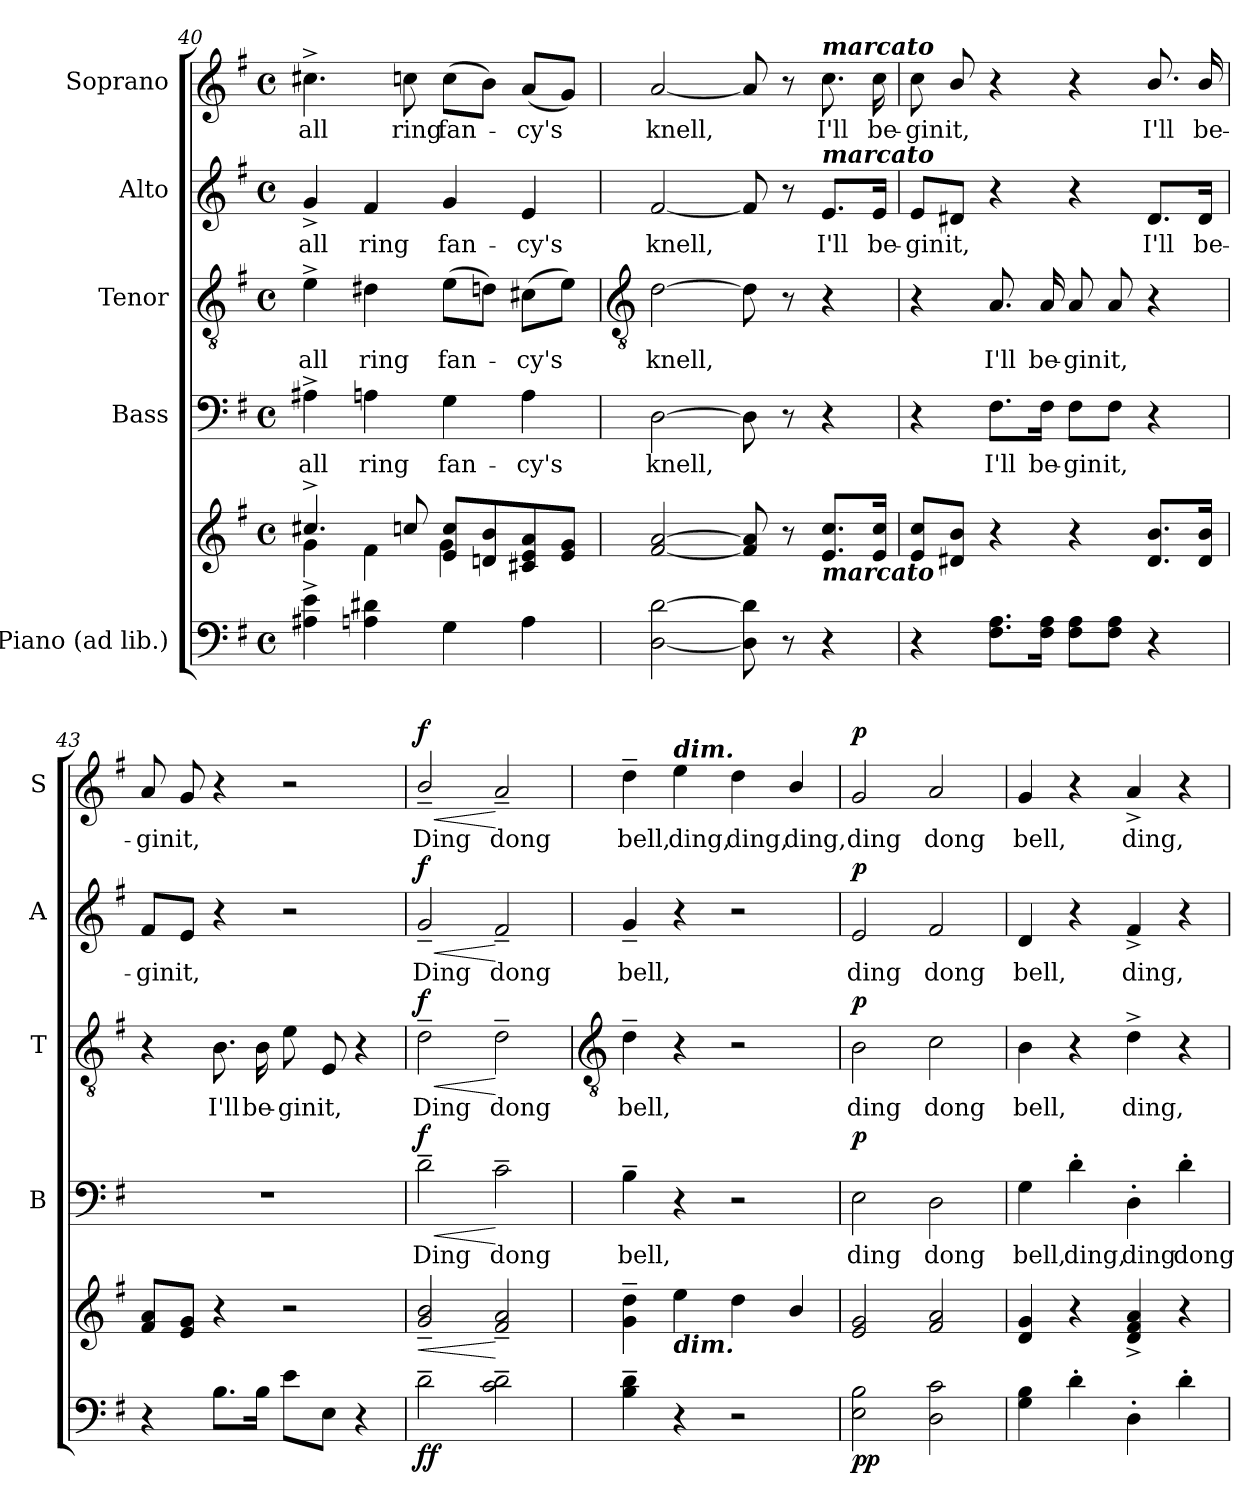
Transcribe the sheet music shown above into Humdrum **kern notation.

**kern	**kern	**dynam	**kern	**text	**dynam	**kern	**text	**dynam	**kern	**text	**dynam	**kern	**text	**dynam
*part5	*part5	*part5	*part4	*part4	*part4	*part3	*part3	*part3	*part2	*part2	*part2	*part1	*part1	*part1
*staff6	*staff5	*staff5/6	*staff4	*staff4	*staff4	*staff3	*staff3	*staff3	*staff2	*staff2	*staff2	*staff1	*staff1	*staff1
*I"Piano (ad lib.)	*	*	*I"Bass	*	*	*I"Tenor	*	*	*I"Alto	*	*	*I"Soprano	*	*
*	*	*	*I'B	*	*	*I'T	*	*	*I'A	*	*	*I'S	*	*
*clefF4	*clefG2	*	*clefF4	*	*	*clefGv2	*	*	*clefG2	*	*	*clefG2	*	*
*k[f#]	*k[f#]	*	*k[f#]	*	*	*k[f#]	*	*	*k[f#]	*	*	*k[f#]	*	*
*G:	*G:	*	*G:	*	*	*G:	*	*	*G:	*	*	*G:	*	*
*M4/4	*M4/4	*	*M4/4	*	*	*M4/4	*	*	*M4/4	*	*	*M4/4	*	*
*met(c)	*met(c)	*	*met(c)	*	*	*met(c)	*	*	*met(c)	*	*	*met(c)	*	*
=40	=40	=40	=40	=40	=40	=40	=40	=40	=40	=40	=40	=40	=40	=40
*	*^	*	*	*	*	*	*	*	*	*	*	*	*	*
!	!	!	!	!	!LO:LY:b	!	!	!LO:LY:b	!	!	!LO:LY:b	!	!	!LO:LY:b	!
4A#X^ 4e^	4.cc#X^/	4g\	.	4A#X^	all	.	4e^	all	.	4g^	all	.	4.cc#X^	all	.
!	!	!	!	!	!LO:LY:b	!	!	!LO:LY:b	!	!	!LO:LY:b	!	!	!	!
4An 4d#X	.	4f#\	.	4An	ring	.	4d#X	ring	.	4f#	ring	.	.	.	.
!	!	!	!	!	!	!	!	!	!	!	!	!	!	!LO:LY:b	!
.	8ccn/	.	.	.	.	.	.	.	.	.	.	.	8ccn	ring	.
!	!	!	!	!	!LO:LY:b	!	!	!LO:LY:b	!	!	!LO:LY:b	!	!	!LO:LY:b	!
4G	8e 8ccL	4g\	.	4G	fan-	.	(>8eL	fan-	.	4g	fan-	.	(>8ccL	fan-	.
.	8dn 8b	.	.	.	.	.	8dnJ)	.	.	.	.	.	8bJ)	.	.
!	!	!	!	!	!LO:LY:b	!	!	!LO:LY:b	!	!	!LO:LY:b	!	!	!LO:LY:b	!
4A	8c#X 8e 8a	4ryy	.	4A	-cy's	.	(>8c#XL	cy's	.	4e	-cy's	.	(<8aL	cy's	.
.	8e 8gJ	.	.	.	.	.	8eJ)	.	.	.	.	.	8gJ)	.	.
*	*v	*v	*	*	*	*	*	*	*	*	*	*	*	*	*
!!LO:LB:g=z
=41	=41	=41	=41	=41	=41	=41	=41	=41	=41	=41	=41	=41	=41	=41
*	*	*	*	*	*	*clefGv2	*	*	*	*	*	*	*	*
!	!	!	!	!LO:LY:b	!	!	!LO:LY:b	!	!	!LO:LY:b	!	!	!LO:LY:b	!
[2D [2d	[2f# [2a	.	[2D	knell,	.	[2d	knell,	.	[2f#	knell,	.	[2a	knell,	.
8D] 8d]	8f#] 8a]	.	8D]	.	.	8d]	.	.	8f#]	.	.	8a]	.	.
8r	8r	.	8r	.	.	8r	.	.	8r	.	.	8r	.	.
!	!	!	!	!	!	!	!	!	!	!	!	!LO:TX:a:Bi:t=marcato	!	!
!	!	!	!	!	!	!	!	!	!LO:TX:a:Bi:t=marcato	!	!	!	!	!
!	!LO:TX:b:Bi:t=marcato	!	!	!	!	!	!	!	!	!	!	!	!	!
!	!	!	!	!	!	!	!	!	!	!LO:LY:b	!	!	!LO:LY:b	!
4r	8.e 8.ccL	.	4r	.	.	4r	.	.	8.e/L	I'll	.	8.cc	I'll	.
!	!	!	!	!	!	!	!	!	!	!LO:LY:b	!	!	!LO:LY:b	!
.	16e 16ccJ	.	.	.	.	.	.	.	16e/Jk	be-	.	16cc	be-	.
=42	=42	=42	=42	=42	=42	=42	=42	=42	=42	=42	=42	=42	=42	=42
!	!	!	!	!	!	!	!	!	!	!LO:LY:b	!	!	!LO:LY:b	!
4r	8e 8ccL	.	4r	.	.	4r	.	.	8e/L	-gin	.	8cc	-gin	.
!	!	!	!	!	!	!	!	!	!	!LO:LY:b	!	!	!LO:LY:b	!
.	8d#X/ 8b/J	.	.	.	.	.	.	.	8d#X/J	it,	.	8b/	it,	.
!	!	!	!	!LO:LY:b	!	!	!LO:LY:b	!	!	!	!	!	!	!
8.F# 8.AL	4r	.	8.F#\L	I'll	.	8.A	I'll	.	4r	.	.	4r	.	.
!	!	!	!	!LO:LY:b	!	!	!LO:LY:b	!	!	!	!	!	!	!
16F# 16AJ	.	.	16F#\Jk	be-	.	16A	be-	.	.	.	.	.	.	.
!	!	!	!	!LO:LY:b	!	!	!LO:LY:b	!	!	!	!	!	!	!
8F# 8AL	4r	.	8F#\L	-gin	.	8A	-gin	.	4r	.	.	4r	.	.
!	!	!	!	!LO:LY:b	!	!	!LO:LY:b	!	!	!	!	!	!	!
8F# 8AJ	.	.	8F#\J	it,	.	8A	it,	.	.	.	.	.	.	.
!	!	!	!	!	!	!	!	!	!	!LO:LY:b	!	!	!LO:LY:b	!
4r	8.d#/ 8.b/L	.	4r	.	.	4r	.	.	8.d#/L	I'll	.	8.b/	I'll	.
!	!	!	!	!	!	!	!	!	!	!LO:LY:b	!	!	!LO:LY:b	!
.	16d#/ 16b/J	.	.	.	.	.	.	.	16d#/Jk	be-	.	16b/	be-	.
=43	=43	=43	=43	=43	=43	=43	=43	=43	=43	=43	=43	=43	=43	=43
!	!	!	!	!	!	!	!	!	!	!LO:LY:b	!	!	!LO:LY:b	!
4r	8f# 8aL	.	1r	.	.	4r	.	.	8f#/L	-gin	.	8a	-gin	.
!	!	!	!	!	!	!	!	!	!	!LO:LY:b	!	!	!LO:LY:b	!
.	8e 8gJ	.	.	.	.	.	.	.	8e/J	it,	.	8g	it,	.
!	!	!	!	!	!	!	!LO:LY:b	!	!	!	!	!	!	!
8.BL	4r	.	.	.	.	8.B	I'll	.	4r	.	.	4r	.	.
!	!	!	!	!	!	!	!LO:LY:b	!	!	!	!	!	!	!
16BJ	.	.	.	.	.	16B	be-	.	.	.	.	.	.	.
!	!	!	!	!	!	!	!LO:LY:b	!	!	!	!	!	!	!
8eL	2r	.	.	.	.	8e	-gin	.	2r	.	.	2r	.	.
!	!	!	!	!	!	!	!LO:LY:b	!	!	!	!	!	!	!
8EJ	.	.	.	.	.	8E	it,	.	.	.	.	.	.	.
4r	.	.	.	.	.	4r	.	.	.	.	.	.	.	.
=44	=44	=44	=44	=44	=44	=44	=44	=44	=44	=44	=44	=44	=44	=44
!	!	!LO:HP:b	!	!LO:LY:b	!LO:HP:b	!	!LO:LY:b	!LO:HP:b	!	!LO:LY:b	!LO:HP:b	!	!LO:LY:b	!LO:HP:b
!	!	!LO:DY:n=1:b=2	!	!	!	!	!	!	!	!	!	!	!	!
!	!	!LO:DY:n=2:b	!	!	!LO:DY:n=1:b	!	!	!LO:DY:n=1:b	!	!	!LO:DY:n=1:b	!	!	!LO:DY:n=1:b
2d~	2g/~ 2b/~	< f f	2d~	Ding	< f	2d~	Ding	< f	2g~	Ding	< f	2b~/	Ding	< f
!	!	!	!	!LO:LY:b	!	!	!LO:LY:b	!	!	!LO:LY:b	!	!	!LO:LY:b	!
2c~ 2d~	2f#~ 2a~	[	2c~	dong	[	2d~	dong	[	2f#~	dong	[	2a~	dong	[
!!LO:LB:g=z
=45	=45	=45	=45	=45	=45	=45	=45	=45	=45	=45	=45	=45	=45	=45
*	*	*	*	*	*	*clefGv2	*	*	*	*	*	*	*	*
!	!	!	!	!LO:LY:b	!	!	!LO:LY:b	!	!	!LO:LY:b	!	!	!LO:LY:b	!
4B~ 4d~	4g~ 4dd~	.	4B~	bell,	.	4d~	bell,	.	4g~	bell,	.	4dd~	bell,	.
!	!	!	!	!	!	!	!	!	!	!	!	!LO:TX:a:Bi:t=dim.	!	!
!	!LO:TX:b:Bi:t=dim.	!	!	!	!	!	!	!	!	!	!	!	!	!
!	!	!	!	!	!	!	!	!	!	!	!	!	!LO:LY:b	!
4r	4ee	.	4r	.	.	4r	.	.	4r	.	.	4ee	ding,	.
!	!	!	!	!	!	!	!	!	!	!	!	!	!LO:LY:b	!
2r	4dd	.	2r	.	.	2r	.	.	2r	.	.	4dd	ding,	.
!	!	!	!	!	!	!	!	!	!	!	!	!	!LO:LY:b	!
.	4b/	.	.	.	.	.	.	.	.	.	.	4b/	ding,	.
=46	=46	=46	=46	=46	=46	=46	=46	=46	=46	=46	=46	=46	=46	=46
!	!	!LO:DY:b=2	!	!LO:LY:b	!	!	!LO:LY:b	!	!	!LO:LY:b	!	!	!LO:LY:b	!
!	!	!LO:DY:n=1:b	!	!	!LO:DY:b	!	!	!LO:DY:b	!	!	!LO:DY:b	!	!	!LO:DY:b
2E 2B	2e 2g	p p	2E	ding	p	2B	ding	p	2e	ding	p	2g	ding	p
!	!	!	!	!LO:LY:b	!	!	!LO:LY:b	!	!	!LO:LY:b	!	!	!LO:LY:b	!
2D 2c	2f# 2a	.	2D	dong	.	2c	dong	.	2f#	dong	.	2a	dong	.
=47	=47	=47	=47	=47	=47	=47	=47	=47	=47	=47	=47	=47	=47	=47
!	!	!	!	!LO:LY:b	!	!	!LO:LY:b	!	!	!LO:LY:b	!	!	!LO:LY:b	!
4G 4B	4d 4g	.	4G	bell,	.	4B	bell,	.	4d	bell,	.	4g	bell,	.
!	!	!	!	!LO:LY:b	!	!	!	!	!	!	!	!	!	!
4d'	4r	.	4d'	ding,	.	4r	.	.	4r	.	.	4r	.	.
!	!	!	!	!LO:LY:b	!	!	!LO:LY:b	!	!	!LO:LY:b	!	!	!LO:LY:b	!
4D'	4d^ 4f#^ 4a^	.	4D'	ding	.	4d^	ding,	.	4f#^	ding,	.	4a^	ding,	.
!	!	!	!	!LO:LY:b	!	!	!	!	!	!	!	!	!	!
4d'	4r	.	4d'	dong	.	4r	.	.	4r	.	.	4r	.	.
=	=	=	=	=	=	=	=	=	=	=	=	=	=	=
*-	*-	*-	*-	*-	*-	*-	*-	*-	*-	*-	*-	*-	*-	*-
